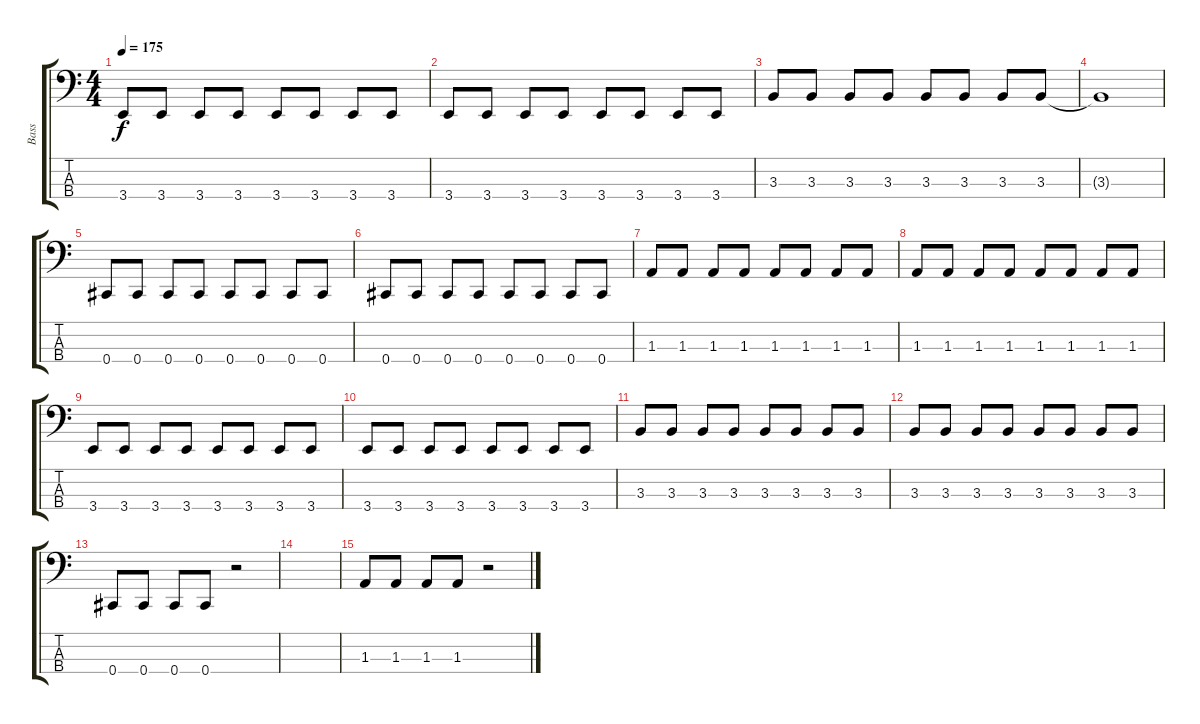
\track ("Bass" "Bass") {instrument electricbasspick}
\staff {score tabs}
\tuning (Gb2 Db2 Ab1 Db1) {hide}
\ts (4 4)
\tempo 175
\clef f4
\ks c
3.4.8{dy f} 3.4.8 3.4.8 3.4.8 3.4.8 3.4.8 3.4.8 3.4.8 |
3.4.8 3.4.8 3.4.8 3.4.8 3.4.8 3.4.8 3.4.8 3.4.8 |
3.3.8 3.3.8 3.3.8 3.3.8 3.3.8 3.3.8 3.3.8 3.3.8 |
3.3{t}.1 |
0.4.8 0.4.8 0.4.8 0.4.8 0.4.8 0.4.8 0.4.8 0.4.8 |
0.4.8 0.4.8 0.4.8 0.4.8 0.4.8 0.4.8 0.4.8 0.4.8 |
1.3.8 1.3.8 1.3.8 1.3.8 1.3.8 1.3.8 1.3.8 1.3.8 |
1.3.8 1.3.8 1.3.8 1.3.8 1.3.8 1.3.8 1.3.8 1.3.8 |
3.4.8 3.4.8 3.4.8 3.4.8 3.4.8 3.4.8 3.4.8 3.4.8 |
3.4.8 3.4.8 3.4.8 3.4.8 3.4.8 3.4.8 3.4.8 3.4.8 |
3.3.8 3.3.8 3.3.8 3.3.8 3.3.8 3.3.8 3.3.8 3.3.8 |
3.3.8 3.3.8 3.3.8 3.3.8 3.3.8 3.3.8 3.3.8 3.3.8 |
0.4.8 0.4.8 0.4.8 0.4.8 r.2 |
|
1.3.8 1.3.8 1.3.8 1.3.8 r.2
